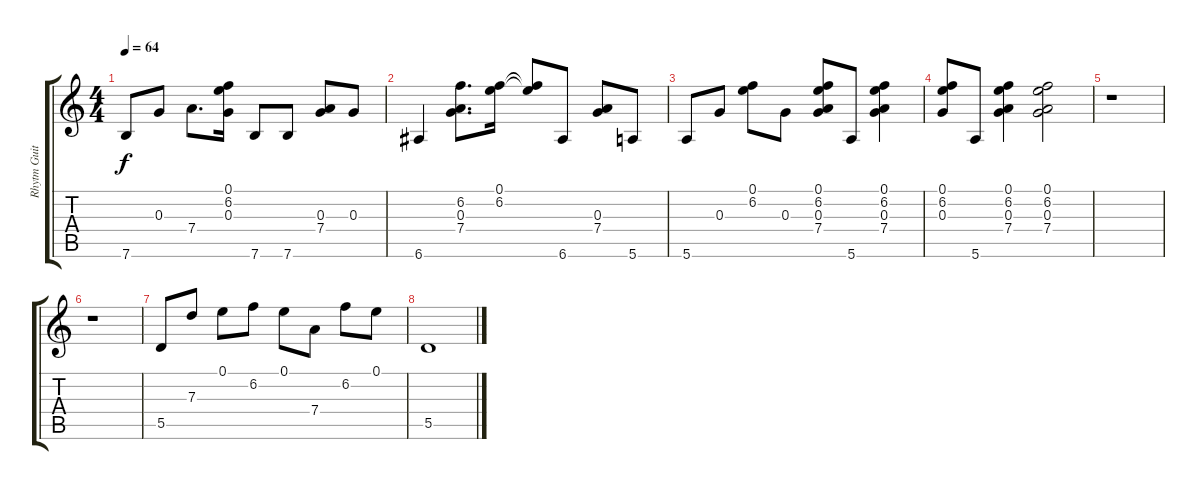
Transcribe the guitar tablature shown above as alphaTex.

\track ("Rhytm Guitar" "Rhytm Guit") {instrument electricguitarjazz}
\staff {score tabs}
\tuning (E4 B3 G3 D3 A2 E2) {hide}
\ts (4 4)
\tempo 64
\clef g2
\ks c
7.6.8{dy f} 0.3.8 7.4.8{d} (0.1 6.2 0.3).16 7.6.8 7.6.8 (0.3 7.4).8 0.3.8 |
6.6.4 (6.2 0.3 7.4).8{d} (0.1 6.2).16 (0.1{t} 6.2{t}).8 6.6.8 (0.3 7.4).8 5.6.8 |
5.6.8 0.3.8 (0.1 6.2).8 0.3.8 (0.1 6.2 0.3 7.4).8 5.6.8 (0.1 6.2 0.3 7.4).4 |
(0.1 6.2 0.3).8 5.6.8 (0.1 6.2 0.3 7.4).4 (0.1 6.2 0.3 7.4).2 |
r.1 |
r.1 |
5.5.8 7.3.8 0.1.8 6.2.8 0.1.8 7.4.8 6.2.8 0.1.8 |
5.5.1
